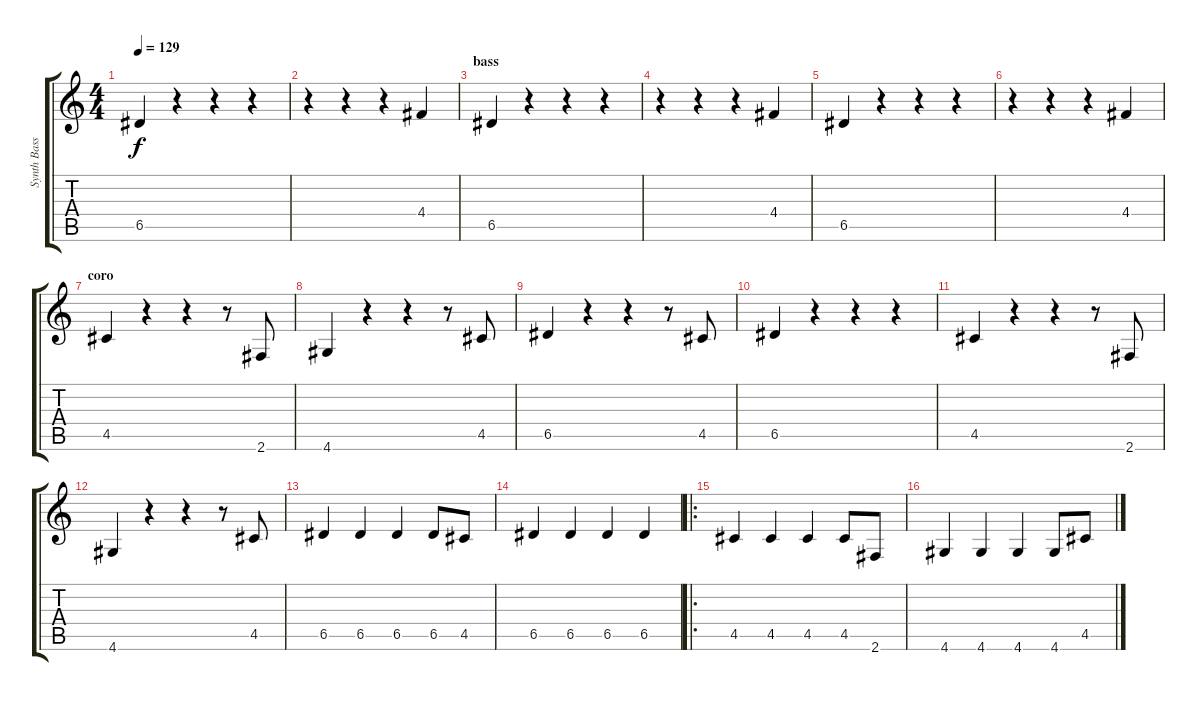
\track ("Synth Bass" "Synth Bass") {instrument synthbass1}
\staff {score tabs}
\tuning (E4 B3 G3 D3 A2 E2) {hide}
\ts (4 4)
\tempo 129
\clef g2
\ks c
6.5.4{dy f} r.4 r.4 r.4 |
r.4 r.4 r.4 4.4.4 |
\section ("" "bass")
6.5.4 r.4 r.4 r.4 |
r.4 r.4 r.4 4.4.4 |
6.5.4 r.4 r.4 r.4 |
r.4 r.4 r.4 4.4.4 |
\section ("" "coro")
4.5.4 r.4 r.4 r.8 2.6.8 |
4.6.4 r.4 r.4 r.8 4.5.8 |
6.5.4 r.4 r.4 r.8 4.5.8 |
6.5.4 r.4 r.4 r.4 |
4.5.4 r.4 r.4 r.8 2.6.8 |
4.6.4 r.4 r.4 r.8 4.5.8 |
6.5.4 6.5.4 6.5.4 6.5.8 4.5.8 |
6.5.4 6.5.4 6.5.4 6.5.4 |
\ro
4.5.4 4.5.4 4.5.4 4.5.8 2.6.8 |
4.6.4 4.6.4 4.6.4 4.6.8 4.5.8
